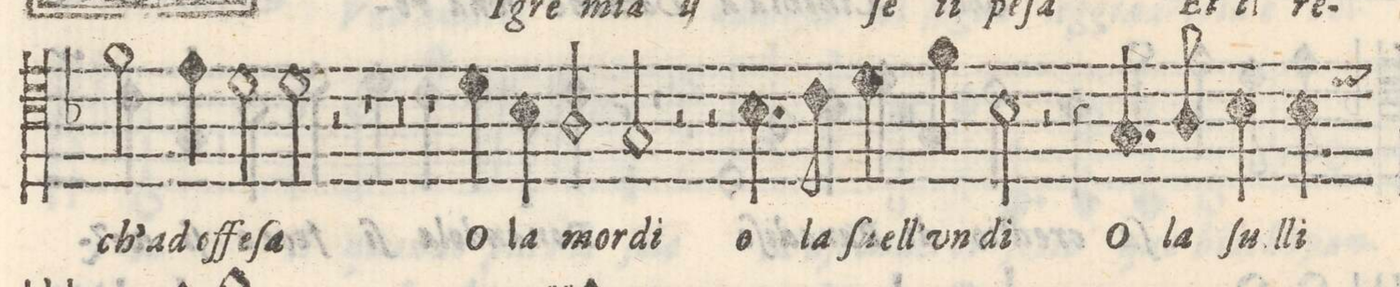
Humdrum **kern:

**kern	**text
*I"SESTO	*
*clefC4	*
*k[b-]	*
*met(C)	*
*M4/4	*
2f\	-ch' a-
=12-	=12-
4e\	-do-
2d\	-ffe-
=13-	=13-
2d\	-ſa
2r	.
=14-	=14-
1r	.
=15-	=15-
1r	.
=16-	=16-
1r	.
=17-	=17-
1r	.
=18-	=18-
4d\	O
4B-\	la
2A/	mor-
=19-	=19-
2G/	-di
2r	.
=20-	=20-
2r	.
4.B-\	o
8c\	la
=21-	=21-
4d\	ſuell'
4f\	un-
2B-\	-di
=22-	=22-
2r	.
4r	.
4.G/	O
=23-	=23-
8A/	la
4B-\	ſu-
4B-\	-lli
*-	*-
